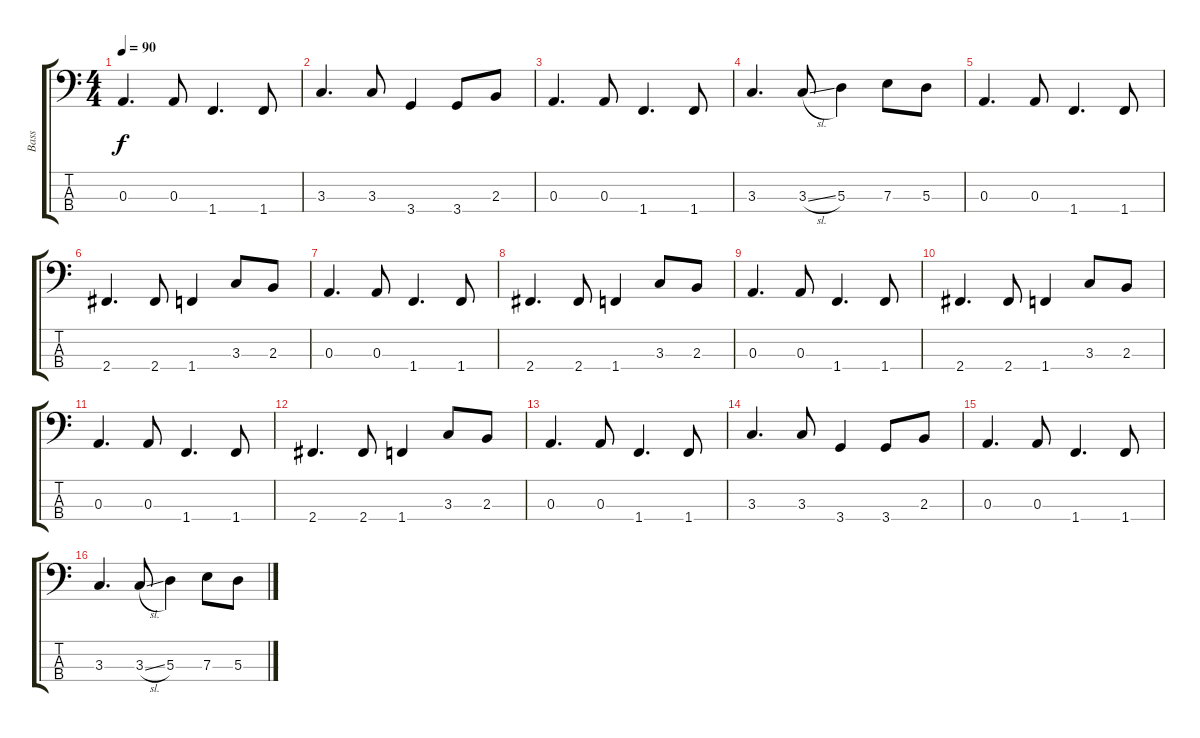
\track ("Bass" "Bass") {instrument electricbassfinger}
\staff {score tabs}
\tuning (G2 D2 A1 E1) {hide}
\ts (4 4)
\tempo 90
\clef f4
\ks c
0.3.4{d dy f} 0.3.8 1.4.4{d} 1.4.8 |
3.3.4{d} 3.3.8 3.4.4 3.4.8 2.3.8 |
0.3.4{d} 0.3.8 1.4.4{d} 1.4.8 |
3.3.4{d} 3.3{sl}.8 5.3.4 7.3.8 5.3.8 |
0.3.4{d} 0.3.8 1.4.4{d} 1.4.8 |
2.4.4{d} 2.4.8 1.4.4 3.3.8 2.3.8 |
0.3.4{d} 0.3.8 1.4.4{d} 1.4.8 |
2.4.4{d} 2.4.8 1.4.4 3.3.8 2.3.8 |
0.3.4{d} 0.3.8 1.4.4{d} 1.4.8 |
2.4.4{d} 2.4.8 1.4.4 3.3.8 2.3.8 |
0.3.4{d} 0.3.8 1.4.4{d} 1.4.8 |
2.4.4{d} 2.4.8 1.4.4 3.3.8 2.3.8 |
0.3.4{d} 0.3.8 1.4.4{d} 1.4.8 |
3.3.4{d} 3.3.8 3.4.4 3.4.8 2.3.8 |
0.3.4{d} 0.3.8 1.4.4{d} 1.4.8 |
3.3.4{d} 3.3{sl}.8 5.3.4 7.3.8 5.3.8
